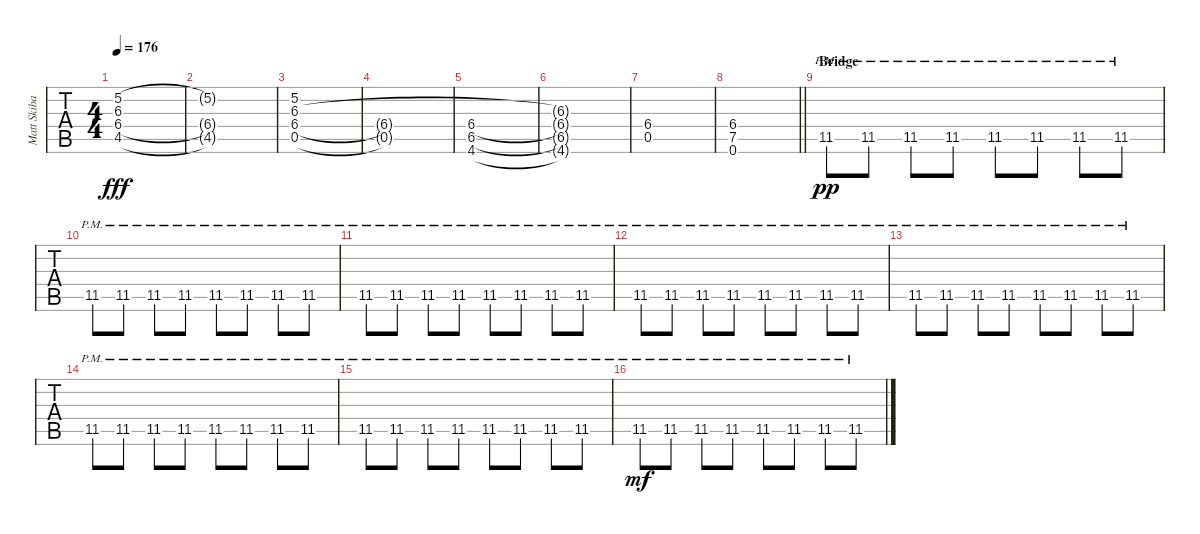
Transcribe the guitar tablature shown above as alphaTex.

\track ("Matt Skiba - Guitar Two" "Matt Skiba") {instrument distortionguitar}
\staff {tabs}
\tuning (E4 B3 G3 D3 A2 E2) {hide}
\ts (4 4)
\tempo 176
\clef g2
\ks e
(5.2 6.3 6.4 4.5).1{dy fff balance 16 instrument distortionguitar} |
(5.2{t} 6.4{t} 4.5{t}).1 |
(5.2 6.3 6.4 0.5).1 |
(6.4{t} 0.5{t}).1 |
(6.4 6.5 4.6).1 |
(6.3{t} 6.4{t} 6.5{t} 4.6{t}).1 |
(6.4 0.5).1 |
\barLineRight lightlight
(6.4 7.5 0.6).1 |
\section ("" "Bridge")
11.5{pm}.8{dy pp balance 8 instrument distortionguitar} 11.5{pm}.8 11.5{pm}.8 11.5{pm}.8 11.5{pm}.8 11.5{pm}.8 11.5{pm}.8 11.5{pm}.8 |
11.5{pm}.8 11.5{pm}.8 11.5{pm}.8 11.5{pm}.8 11.5{pm}.8 11.5{pm}.8 11.5{pm}.8 11.5{pm}.8 |
11.5{pm}.8 11.5{pm}.8 11.5{pm}.8 11.5{pm}.8 11.5{pm}.8 11.5{pm}.8 11.5{pm}.8 11.5{pm}.8 |
11.5{pm}.8 11.5{pm}.8 11.5{pm}.8 11.5{pm}.8 11.5{pm}.8 11.5{pm}.8 11.5{pm}.8 11.5{pm}.8 |
11.5{pm}.8 11.5{pm}.8 11.5{pm}.8 11.5{pm}.8 11.5{pm}.8 11.5{pm}.8 11.5{pm}.8 11.5{pm}.8 |
11.5{pm}.8 11.5{pm}.8 11.5{pm}.8 11.5{pm}.8 11.5{pm}.8 11.5{pm}.8 11.5{pm}.8 11.5{pm}.8 |
11.5{pm}.8 11.5{pm}.8 11.5{pm}.8 11.5{pm}.8 11.5{pm}.8 11.5{pm}.8 11.5{pm}.8 11.5{pm}.8 |
11.5{pm}.8{dy mf} 11.5{pm}.8 11.5{pm}.8 11.5{pm}.8 11.5{pm}.8 11.5{pm}.8 11.5{pm}.8 11.5{pm}.8
